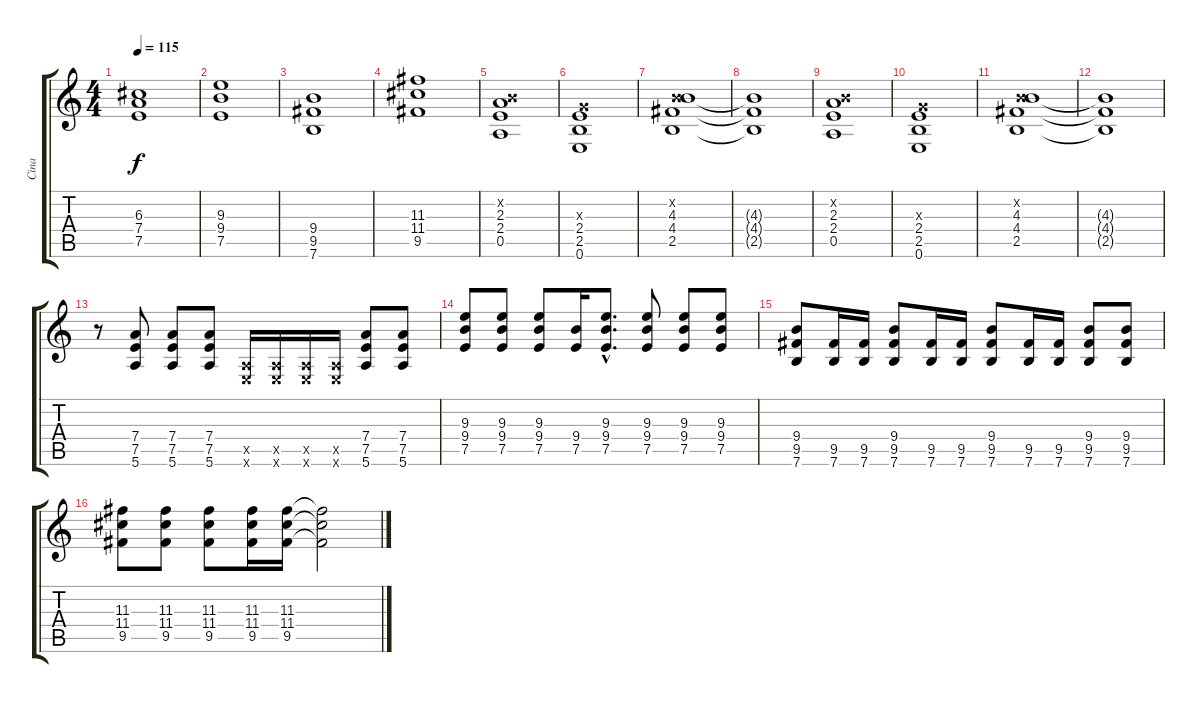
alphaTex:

\track ("Cina" "Cina") {instrument distortionguitar}
\staff {score tabs}
\tuning (E4 B3 G3 D3 A2 E2) {hide}
\ts (4 4)
\tempo 115
\clef g2
\ks c
(6.3 7.4 7.5).1{dy f} |
(9.3 9.4 7.5).1 |
(9.4 9.5 7.6).1 |
(11.3 11.4 9.5).1 |
(0.2{x} 2.3 2.4 0.5).1 |
(0.3{x} 2.4 2.5 0.6).1 |
(0.2{x} 4.3 4.4 2.5).1 |
(4.3{t} 4.4{t} 2.5{t}).1 |
(0.2{x} 2.3 2.4 0.5).1 |
(0.3{x} 2.4 2.5 0.6).1 |
(0.2{x} 4.3 4.4 2.5).1 |
(4.3{t} 4.4{t} 2.5{t}).1 |
r.8 (7.4 7.5 5.6).8 (7.4 7.5 5.6).8 (7.4 7.5 5.6).8 (0.5{x} 0.6{x}).16 (0.5{x} 0.6{x}).16 (0.5{x} 0.6{x}).16 (0.5{x} 0.6{x}).16 (7.4 7.5 5.6).8 (7.4 7.5 5.6).8 |
(9.3 9.4 7.5).8 (9.3 9.4 7.5).8 (9.3 9.4 7.5).8 (9.4 7.5).16 (9.3{hac} 9.4{hac} 7.5{hac}).8{d} (9.3 9.4 7.5).8 (9.3 9.4 7.5).8 (9.3 9.4 7.5).8 |
(9.4 9.5 7.6).8 (9.5 7.6).16 (9.5 7.6).16 (9.4 9.5 7.6).8 (9.5 7.6).16 (9.5 7.6).16 (9.4 9.5 7.6).8 (9.5 7.6).16 (9.5 7.6).16 (9.4 9.5 7.6).8 (9.4 9.5 7.6).8 |
(11.3 11.4 9.5).8 (11.3 11.4 9.5).8 (11.3 11.4 9.5).8 (11.3 11.4 9.5).16 (11.3 11.4 9.5).16 (11.3{t} 11.4{t} 9.5{t}).2
